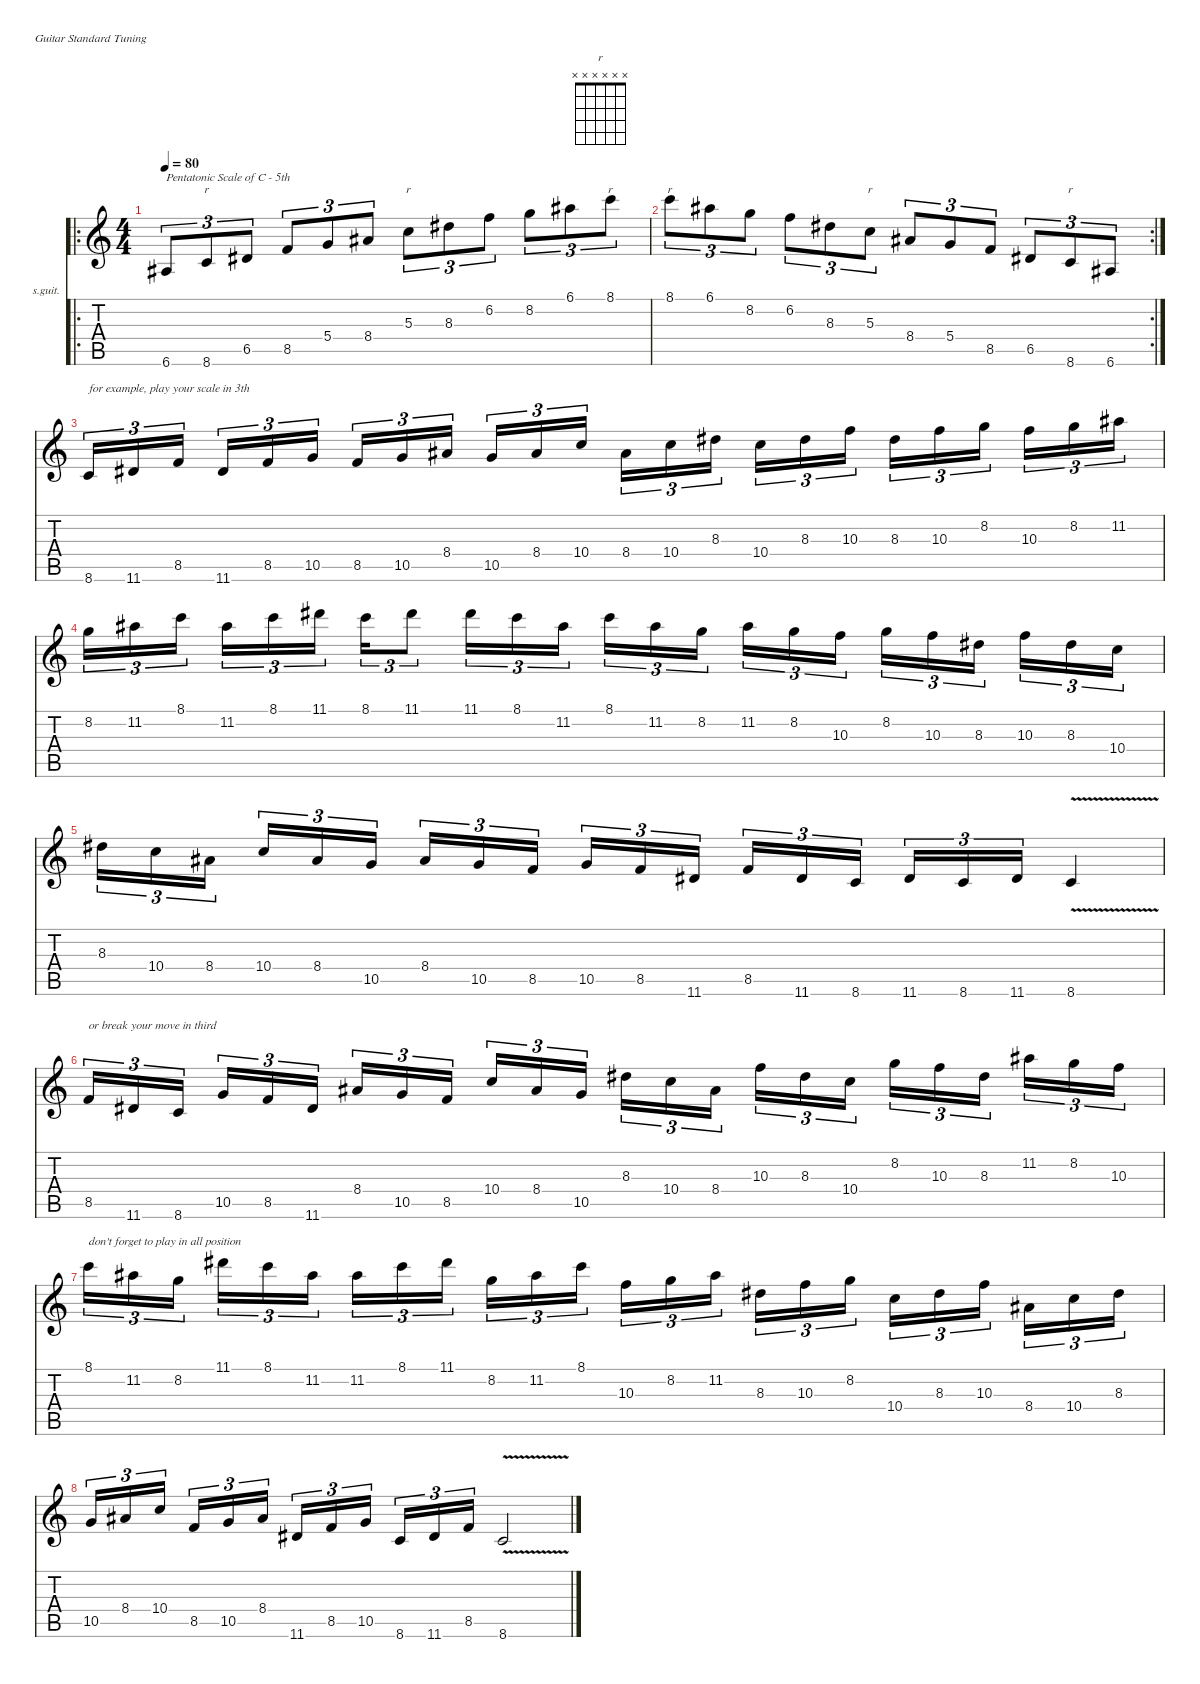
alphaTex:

\defaultSystemsLayout 4
\hideDynamics
\bracketExtendMode nobrackets
\firstSystemTrackNameOrientation horizontal
\otherSystemsTrackNameOrientation horizontal
\track ("Track 1" "s.guit.") {instrument acousticguitarsteel}
\staff {score tabs}
\tuning (E4 B3 G3 D3 A2 E2)
\chord ("r" x x x x x x)
\ro
\ts (4 4)
\tempo 80
\clef g2
\ks c
6.6{acc #}.8{tu (3 2) txt "Pentatonic Scale of C - 5th" dy f beam Up} 8.6.8{tu (3 2) ch "r" beam Up} 6.5{acc #}.8{tu (3 2) beam Up} 8.5.8{tu (3 2) beam Up} 5.4.8{tu (3 2) beam Up} 8.4{acc #}.8{tu (3 2) beam Up} 5.3.8{tu (3 2) ch "r" beam Down} 8.3{acc #}.8{tu (3 2) beam Down} 6.2.8{tu (3 2) beam Down} 8.2.8{tu (3 2) beam Down} 6.1{acc #}.8{tu (3 2) beam Down} 8.1.8{tu (3 2) ch "r" beam Down} |
\rc 2
8.1.8{tu (3 2) ch "r" beam Down} 6.1{acc #}.8{tu (3 2) beam Down} 8.2.8{tu (3 2) beam Down} 6.2.8{tu (3 2) beam Down} 8.3{acc #}.8{tu (3 2) beam Down} 5.3.8{tu (3 2) ch "r" beam Down} 8.4{acc #}.8{tu (3 2) beam Up} 5.4.8{tu (3 2) beam Up} 8.5.8{tu (3 2) beam Up} 6.5{acc #}.8{tu (3 2) beam Up} 8.6.8{tu (3 2) ch "r" beam Up} 6.6{acc #}.8{tu (3 2) beam Up} |
8.6.16{tu (3 2) txt "for example, play your scale in 3th" beam Up} 11.6{acc #}.16{tu (3 2) beam Up} 8.5.16{tu (3 2) beam Up} 11.6{acc #}.16{tu (3 2) beam Up} 8.5.16{tu (3 2) beam Up} 10.5.16{tu (3 2) beam Up} 8.5.16{tu (3 2) beam Up} 10.5.16{tu (3 2) beam Up} 8.4{acc #}.16{tu (3 2) beam Up} 10.5.16{tu (3 2) beam Up} 8.4{acc #}.16{tu (3 2) beam Up} 10.4.16{tu (3 2) beam Up} 8.4{acc #}.16{tu (3 2) beam Down} 10.4.16{tu (3 2) beam Down} 8.3{acc #}.16{tu (3 2) beam Down} 10.4.16{tu (3 2) beam Down} 8.3{acc #}.16{tu (3 2) beam Down} 10.3.16{tu (3 2) beam Down} 8.3{acc #}.16{tu (3 2) beam Down} 10.3.16{tu (3 2) beam Down} 8.2.16{tu (3 2) beam Down} 10.3.16{tu (3 2) beam Down} 8.2.16{tu (3 2) beam Down} 11.2{acc #}.16{tu (3 2) beam Down} |
8.2.16{tu (3 2) beam Down} 11.2{acc #}.16{tu (3 2) beam Down} 8.1.16{tu (3 2) beam Down} 11.2{acc #}.16{tu (3 2) beam Down} 8.1.16{tu (3 2) beam Down} 11.1{acc #}.16{tu (3 2) beam Down} 8.1.16{tu (3 2) beam Down} 11.1{acc #}.8{tu (3 2) beam Down} 11.1{acc #}.16{tu (3 2) beam Down} 8.1.16{tu (3 2) beam Down} 11.2{acc #}.16{tu (3 2) beam Down} 8.1.16{tu (3 2) beam Down} 11.2{acc #}.16{tu (3 2) beam Down} 8.2.16{tu (3 2) beam Down} 11.2{acc #}.16{tu (3 2) beam Down} 8.2.16{tu (3 2) beam Down} 10.3.16{tu (3 2) beam Down} 8.2.16{tu (3 2) beam Down} 10.3.16{tu (3 2) beam Down} 8.3{acc #}.16{tu (3 2) beam Down} 10.3.16{tu (3 2) beam Down} 8.3{acc #}.16{tu (3 2) beam Down} 10.4.16{tu (3 2) beam Down} |
8.3{acc #}.16{tu (3 2) beam Down} 10.4.16{tu (3 2) beam Down} 8.4{acc #}.16{tu (3 2) beam Down} 10.4.16{tu (3 2) beam Up} 8.4{acc #}.16{tu (3 2) beam Up} 10.5.16{tu (3 2) beam Up} 8.4{acc #}.16{tu (3 2) beam Up} 10.5.16{tu (3 2) beam Up} 8.5.16{tu (3 2) beam Up} 10.5.16{tu (3 2) beam Up} 8.5.16{tu (3 2) beam Up} 11.6{acc #}.16{tu (3 2) beam Up} 8.5.16{tu (3 2) beam Up} 11.6{acc #}.16{tu (3 2) beam Up} 8.6.16{tu (3 2) beam Up} 11.6{acc #}.16{tu (3 2) beam Up} 8.6.16{tu (3 2) beam Up} 11.6{acc #}.16{tu (3 2) beam Up} 8.6{v}.4{beam Up} |
8.5.16{tu (3 2) txt "or break your move in third " beam Up} 11.6{acc #}.16{tu (3 2) beam Up} 8.6.16{tu (3 2) beam Up} 10.5.16{tu (3 2) beam Up} 8.5.16{tu (3 2) beam Up} 11.6{acc #}.16{tu (3 2) beam Up} 8.4{acc #}.16{tu (3 2) beam Up} 10.5.16{tu (3 2) beam Up} 8.5.16{tu (3 2) beam Up} 10.4.16{tu (3 2) beam Up} 8.4{acc #}.16{tu (3 2) beam Up} 10.5.16{tu (3 2) beam Up} 8.3{acc #}.16{tu (3 2) beam Down} 10.4.16{tu (3 2) beam Down} 8.4{acc #}.16{tu (3 2) beam Down} 10.3.16{tu (3 2) beam Down} 8.3{acc #}.16{tu (3 2) beam Down} 10.4.16{tu (3 2) beam Down} 8.2.16{tu (3 2) beam Down} 10.3.16{tu (3 2) beam Down} 8.3{acc #}.16{tu (3 2) beam Down} 11.2{acc #}.16{tu (3 2) beam Down} 8.2.16{tu (3 2) beam Down} 10.3.16{tu (3 2) beam Down} |
8.1.16{tu (3 2) txt "don't forget to play in all position" beam Down} 11.2{acc #}.16{tu (3 2) beam Down} 8.2.16{tu (3 2) beam Down} 11.1{acc #}.16{tu (3 2) beam Down} 8.1.16{tu (3 2) beam Down} 11.2{acc #}.16{tu (3 2) beam Down} 11.2{acc #}.16{tu (3 2) beam Down} 8.1.16{tu (3 2) beam Down} 11.1{acc #}.16{tu (3 2) beam Down} 8.2.16{tu (3 2) beam Down} 11.2{acc #}.16{tu (3 2) beam Down} 8.1.16{tu (3 2) beam Down} 10.3.16{tu (3 2) beam Down} 8.2.16{tu (3 2) beam Down} 11.2{acc #}.16{tu (3 2) beam Down} 8.3{acc #}.16{tu (3 2) beam Down} 10.3.16{tu (3 2) beam Down} 8.2.16{tu (3 2) beam Down} 10.4.16{tu (3 2) beam Down} 8.3{acc #}.16{tu (3 2) beam Down} 10.3.16{tu (3 2) beam Down} 8.4{acc #}.16{tu (3 2) beam Down} 10.4.16{tu (3 2) beam Down} 8.3{acc #}.16{tu (3 2) beam Down} |
10.5.16{tu (3 2) beam Up} 8.4{acc #}.16{tu (3 2) beam Up} 10.4.16{tu (3 2) beam Up} 8.5.16{tu (3 2) beam Up} 10.5.16{tu (3 2) beam Up} 8.4{acc #}.16{tu (3 2) beam Up} 11.6{acc #}.16{tu (3 2) beam Up} 8.5.16{tu (3 2) beam Up} 10.5.16{tu (3 2) beam Up} 8.6.16{tu (3 2) beam Up} 11.6{acc #}.16{tu (3 2) beam Up} 8.5.16{tu (3 2) beam Up} 8.6{v}.2{beam Up}
